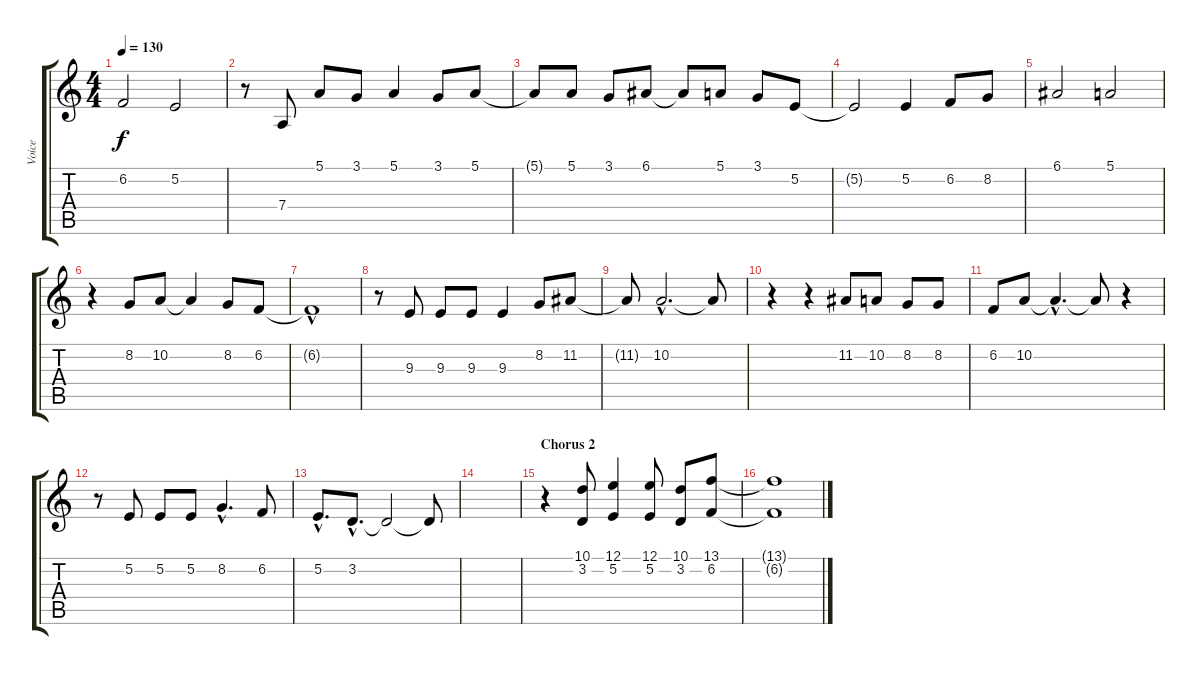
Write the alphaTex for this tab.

\track ("Voice" "Voice") {instrument voiceoohs}
\staff {score tabs}
\tuning (E4 B3 G3 D3 A2 E2) {hide}
\ts (4 4)
\tempo 130
\clef g2
\ks c
6.2.2{dy f} 5.2.2 |
r.8 7.4.8 5.1.8 3.1.8 5.1.4 3.1.8 5.1.8 |
5.1{t}.8 5.1.8 3.1.8 6.1.8 6.1{t}.8 5.1.8 3.1.8 5.2.8 |
5.2{t}.2 5.2.4 6.2.8 8.2.8 |
6.1.2 5.1.2 |
r.4 8.2.8 10.2.8 10.2{t}.4 8.2.8 6.2.8 |
6.2{hac t}.1 |
r.8 9.3.8 9.3.8 9.3.8 9.3.4 8.2.8 11.2.8 |
11.2{t}.8 10.2{hac}.2{d} 10.2{t}.8 |
r.4 r.4 11.2.8 10.2.8 8.2.8 8.2.8 |
6.2.8 10.2.8 10.2{hac t}.4{d} 10.2{t}.8 r.4 |
r.8 5.2.8 5.2.8 5.2.8 8.2{hac}.4{d} 6.2.8 |
5.2{hac}.8{d} 3.2{hac}.8{d} 3.2{t}.2 3.2{t}.8 |
|
\section ("" "Chorus 2")
r.4 (10.1 3.2).8 (12.1 5.2).4 (12.1 5.2).8 (10.1 3.2).8 (13.1 6.2).8 |
(13.1{t} 6.2{t}).1
